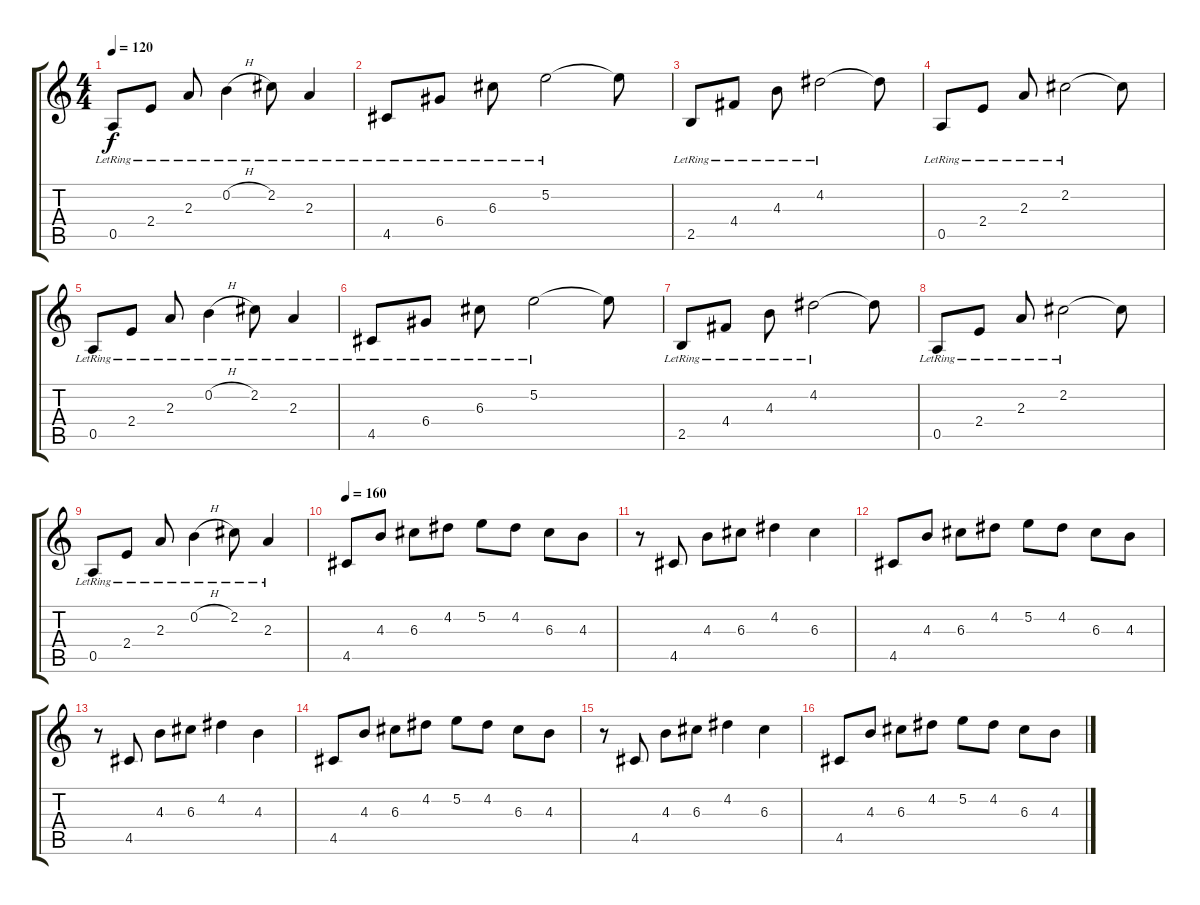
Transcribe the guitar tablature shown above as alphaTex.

\track "" {instrument electricguitarclean}
\staff {score tabs}
\tuning (E4 B3 G3 D3 A2 E2) {hide}
\ts (4 4)
\tempo 120
\clef g2
\ks c
0.5{lr}.8{dy f} 2.4{lr}.8 2.3{lr}.8 0.2{h lr}.4 2.2{lr}.8 2.3{lr}.4 |
4.5{lr}.8 6.4{lr}.8 6.3{lr}.8 5.2{lr}.2 5.2{t}.8 |
2.5{lr}.8 4.4{lr}.8 4.3{lr}.8 4.2{lr}.2 4.2{t}.8 |
0.5{lr}.8 2.4{lr}.8 2.3{lr}.8 2.2{lr}.2 2.2{t}.8 |
0.5{lr}.8 2.4{lr}.8 2.3{lr}.8 0.2{h lr}.4 2.2{lr}.8 2.3{lr}.4 |
4.5{lr}.8 6.4{lr}.8 6.3{lr}.8 5.2{lr}.2 5.2{t}.8 |
2.5{lr}.8 4.4{lr}.8 4.3{lr}.8 4.2{lr}.2 4.2{t}.8 |
0.5{lr}.8 2.4{lr}.8 2.3{lr}.8 2.2{lr}.2 2.2{t}.8 |
0.5{lr}.8 2.4{lr}.8 2.3{lr}.8 0.2{h lr}.4 2.2{lr}.8 2.3{lr}.4 |
\tempo 160
4.5.8{instrument overdrivenguitar} 4.3.8 6.3.8 4.2.8 5.2.8 4.2.8 6.3.8 4.3.8 |
r.8 4.5.8 4.3.8 6.3.8 4.2.4 6.3.4 |
4.5.8 4.3.8 6.3.8 4.2.8 5.2.8 4.2.8 6.3.8 4.3.8 |
r.8 4.5.8 4.3.8 6.3.8 4.2.4 4.3.4 |
4.5.8{instrument overdrivenguitar} 4.3.8 6.3.8 4.2.8 5.2.8 4.2.8 6.3.8 4.3.8 |
r.8 4.5.8 4.3.8 6.3.8 4.2.4 6.3.4 |
4.5.8 4.3.8 6.3.8 4.2.8 5.2.8 4.2.8 6.3.8 4.3.8
